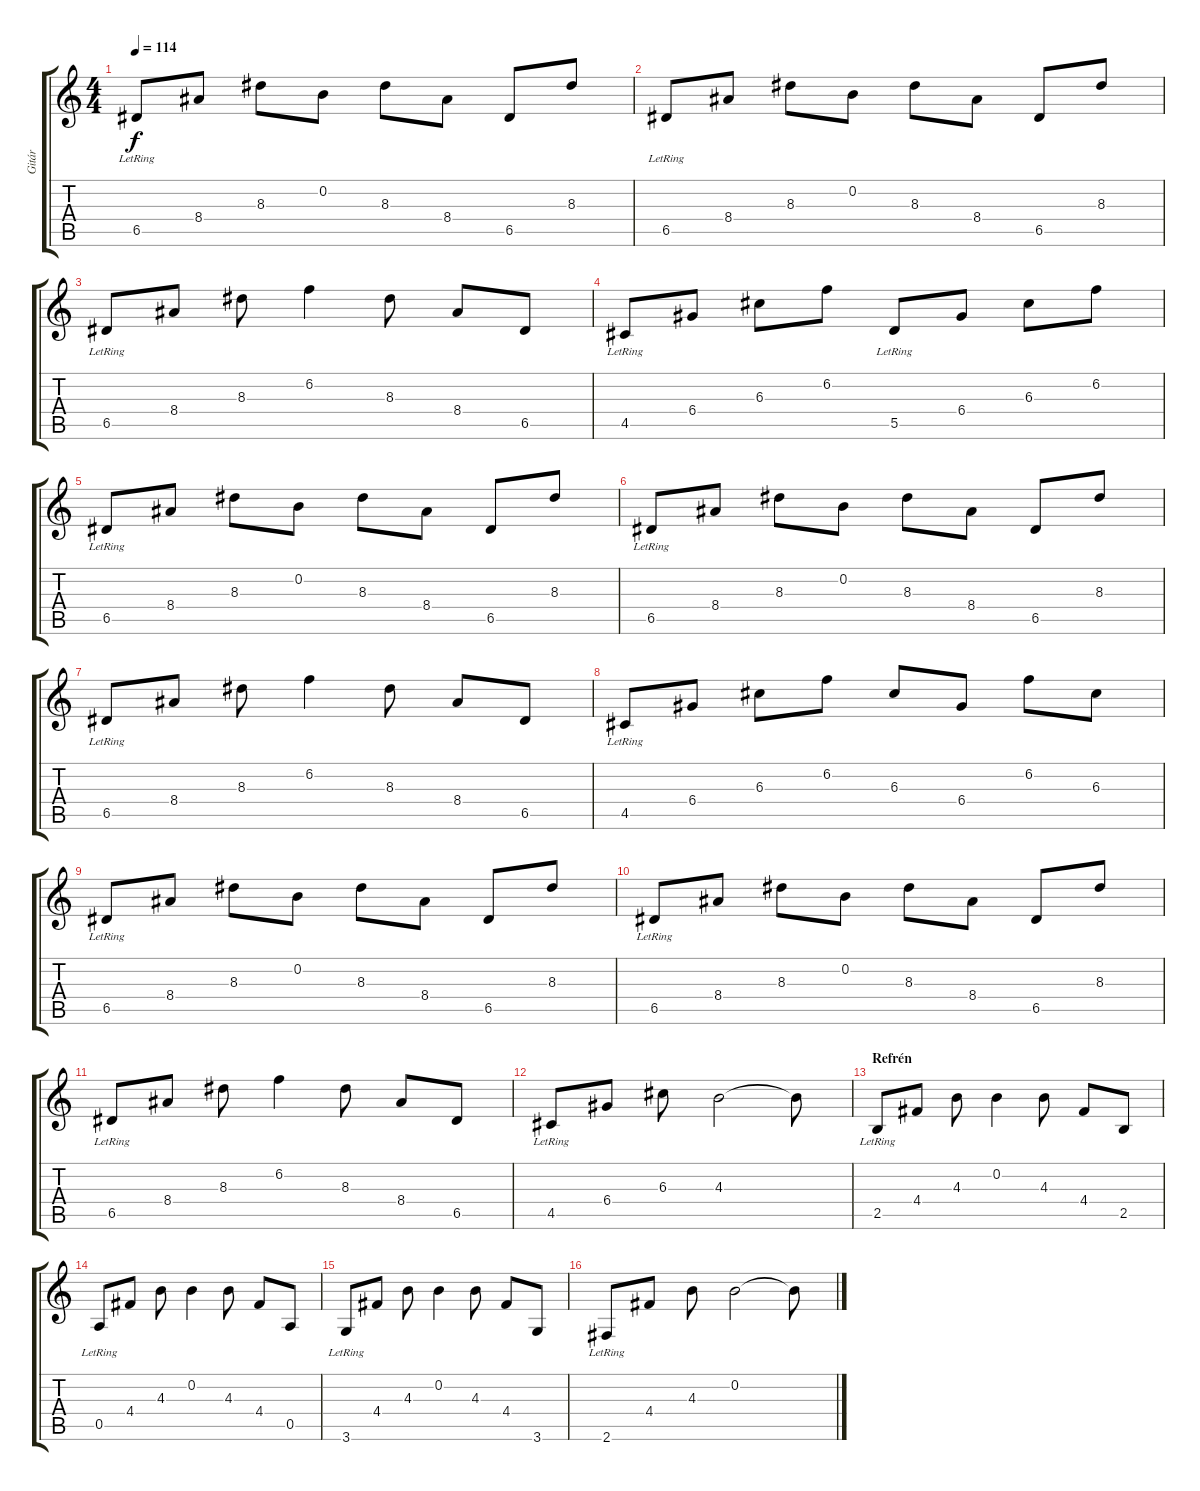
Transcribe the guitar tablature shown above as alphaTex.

\track ("Gitár" "Gitár") {instrument electricguitarjazz}
\staff {score tabs}
\tuning (E4 B3 G3 D3 A2 E2) {hide}
\ts (4 4)
\tempo 114
\clef g2
\ks c
6.5{lr}.8{dy f} 8.4.8 8.3.8 0.2.8 8.3.8 8.4.8 6.5.8 8.3.8 |
6.5{lr}.8 8.4.8 8.3.8 0.2.8 8.3.8 8.4.8 6.5.8 8.3.8 |
6.5{lr}.8 8.4.8 8.3.8 6.2.4 8.3.8 8.4.8 6.5.8 |
4.5{lr}.8 6.4.8 6.3.8 6.2.8 5.5{lr}.8 6.4.8 6.3.8 6.2.8 |
6.5{lr}.8 8.4.8 8.3.8 0.2.8 8.3.8 8.4.8 6.5.8 8.3.8 |
6.5{lr}.8 8.4.8 8.3.8 0.2.8 8.3.8 8.4.8 6.5.8 8.3.8 |
6.5{lr}.8 8.4.8 8.3.8 6.2.4 8.3.8 8.4.8 6.5.8 |
4.5{lr}.8 6.4.8 6.3.8 6.2.8 6.3.8 6.4.8 6.2.8 6.3.8 |
6.5{lr}.8 8.4.8 8.3.8 0.2.8 8.3.8 8.4.8 6.5.8 8.3.8 |
6.5{lr}.8 8.4.8 8.3.8 0.2.8 8.3.8 8.4.8 6.5.8 8.3.8 |
6.5{lr}.8 8.4.8 8.3.8 6.2.4 8.3.8 8.4.8 6.5.8 |
4.5{lr}.8 6.4.8 6.3.8 4.3.2 4.3{t}.8 |
\section ("" "Refrén")
2.5{lr}.8 4.4.8 4.3.8 0.2.4 4.3.8 4.4.8 2.5.8 |
0.5{lr}.8 4.4.8 4.3.8 0.2.4 4.3.8 4.4.8 0.5.8 |
3.6{lr}.8 4.4.8 4.3.8 0.2.4 4.3.8 4.4.8 3.6.8 |
2.6{lr}.8 4.4.8 4.3.8 0.2.2 0.2{t}.8
